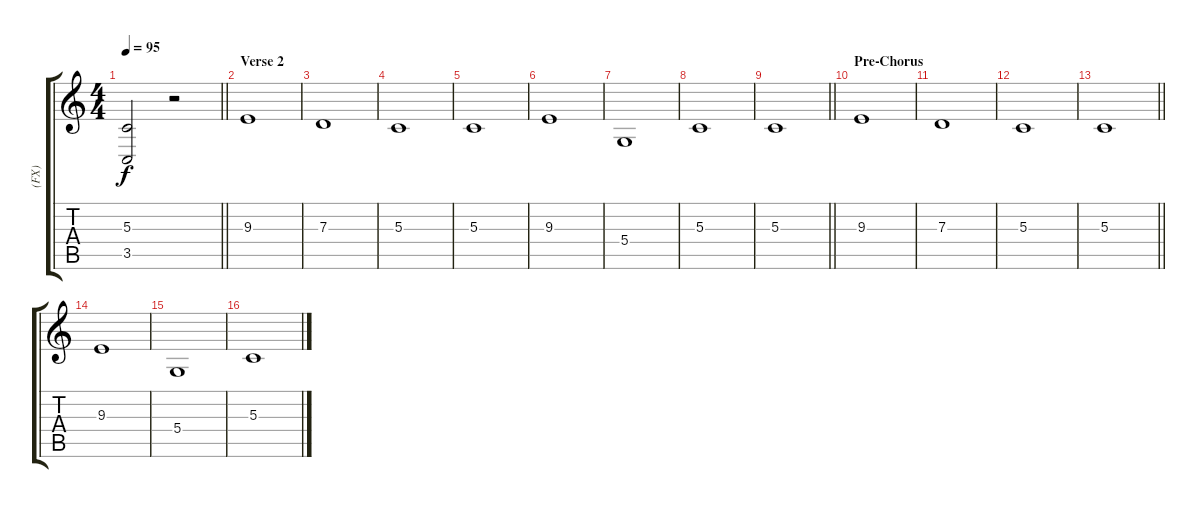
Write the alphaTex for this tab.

\track ("(FX)" "(FX)") {instrument lead1square}
\staff {score tabs}
\tuning (E4 B3 G3 D3 A2 E2) {hide}
\ts (4 4)
\tempo 95
\clef g2
\barLineRight lightlight
\ks c
(5.3 3.5).2{dy f} r.2 |
\section ("" "Verse 2")
9.3.1{volume 6} |
7.3.1 |
5.3.1 |
5.3.1 |
9.3.1 |
5.4.1 |
5.3.1 |
\barLineRight lightlight
5.3.1 |
\section ("" "Pre-Chorus")
9.3.1 |
7.3.1 |
5.3.1 |
\barLineRight lightlight
5.3.1 |
9.3.1 |
5.4.1 |
5.3.1
